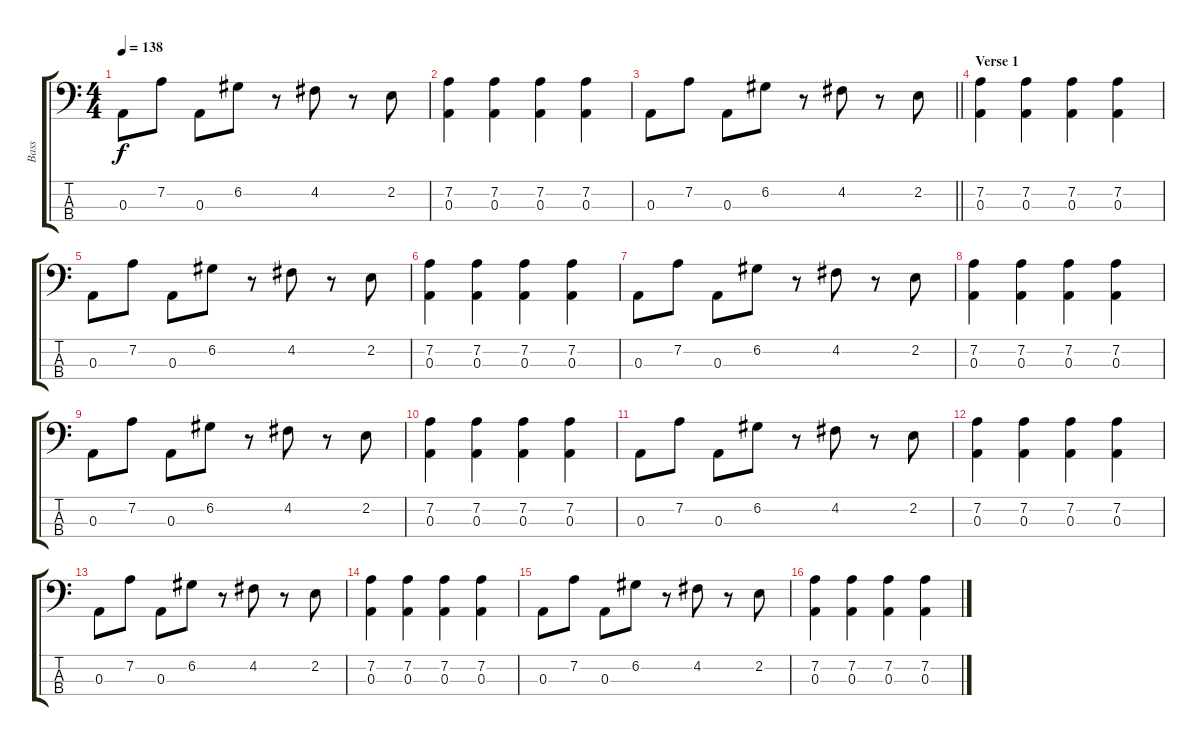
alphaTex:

\track ("Bass" "Bass") {instrument electricbassfinger}
\staff {score tabs}
\tuning (G2 D2 A1 E1) {hide}
\ts (4 4)
\tempo 138
\clef f4
\ks c
0.3.8{dy f} 7.2.8 0.3.8 6.2.8 r.8 4.2.8 r.8 2.2.8 |
(7.2 0.3).4 (7.2 0.3).4 (7.2 0.3).4 (7.2 0.3).4 |
\barLineRight lightlight
0.3.8 7.2.8 0.3.8 6.2.8 r.8 4.2.8 r.8 2.2.8 |
\section ("" "Verse 1")
(7.2 0.3).4 (7.2 0.3).4 (7.2 0.3).4 (7.2 0.3).4 |
0.3.8 7.2.8 0.3.8 6.2.8 r.8 4.2.8 r.8 2.2.8 |
(7.2 0.3).4 (7.2 0.3).4 (7.2 0.3).4 (7.2 0.3).4 |
0.3.8 7.2.8 0.3.8 6.2.8 r.8 4.2.8 r.8 2.2.8 |
(7.2 0.3).4 (7.2 0.3).4 (7.2 0.3).4 (7.2 0.3).4 |
0.3.8 7.2.8 0.3.8 6.2.8 r.8 4.2.8 r.8 2.2.8 |
(7.2 0.3).4 (7.2 0.3).4 (7.2 0.3).4 (7.2 0.3).4 |
0.3.8 7.2.8 0.3.8 6.2.8 r.8 4.2.8 r.8 2.2.8 |
(7.2 0.3).4 (7.2 0.3).4 (7.2 0.3).4 (7.2 0.3).4 |
0.3.8 7.2.8 0.3.8 6.2.8 r.8 4.2.8 r.8 2.2.8 |
(7.2 0.3).4 (7.2 0.3).4 (7.2 0.3).4 (7.2 0.3).4 |
0.3.8 7.2.8 0.3.8 6.2.8 r.8 4.2.8 r.8 2.2.8 |
(7.2 0.3).4 (7.2 0.3).4 (7.2 0.3).4 (7.2 0.3).4
